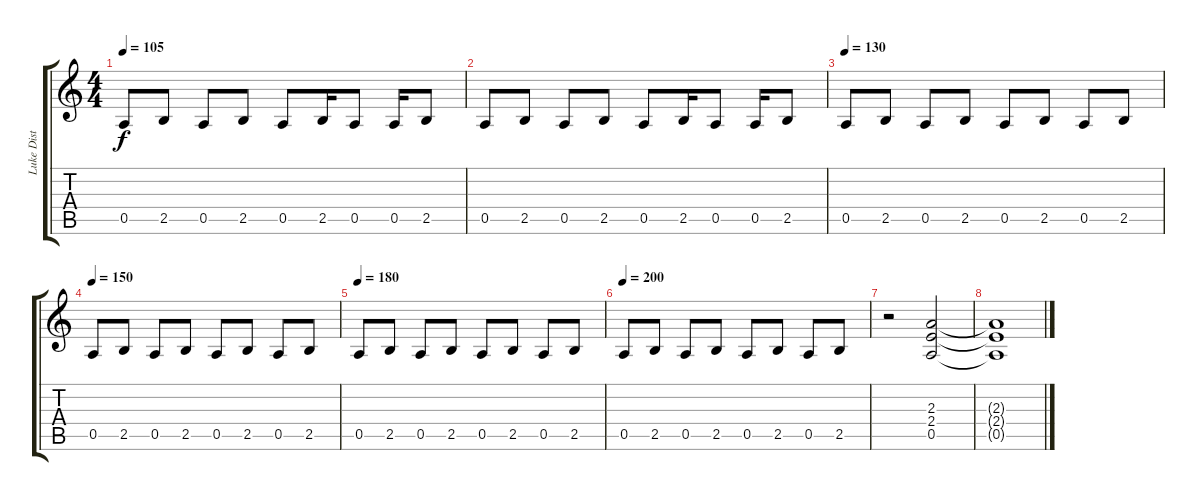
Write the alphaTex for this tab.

\track ("Luke Dist" "Luke Dist") {instrument distortionguitar}
\staff {score tabs}
\tuning (E4 B3 G3 D3 A2 E2) {hide}
\ts (4 4)
\tempo 105
\clef g2
\ks c
0.5.8{dy f} 2.5.8 0.5.8 2.5.8 0.5.8 2.5.16 0.5.8 0.5.16 2.5.8 |
0.5.8 2.5.8 0.5.8 2.5.8 0.5.8 2.5.16 0.5.8 0.5.16 2.5.8 |
\tempo 130
0.5.8 2.5.8 0.5.8 2.5.8 0.5.8 2.5.8 0.5.8 2.5.8 |
\tempo 150
0.5.8 2.5.8 0.5.8 2.5.8 0.5.8 2.5.8 0.5.8 2.5.8 |
\tempo 180
0.5.8 2.5.8 0.5.8 2.5.8 0.5.8 2.5.8 0.5.8 2.5.8 |
\tempo 200
0.5.8 2.5.8 0.5.8 2.5.8 0.5.8 2.5.8 0.5.8 2.5.8 |
r.2 (2.3 2.4 0.5).2 |
(2.3{t} 2.4{t} 0.5{t}).1
